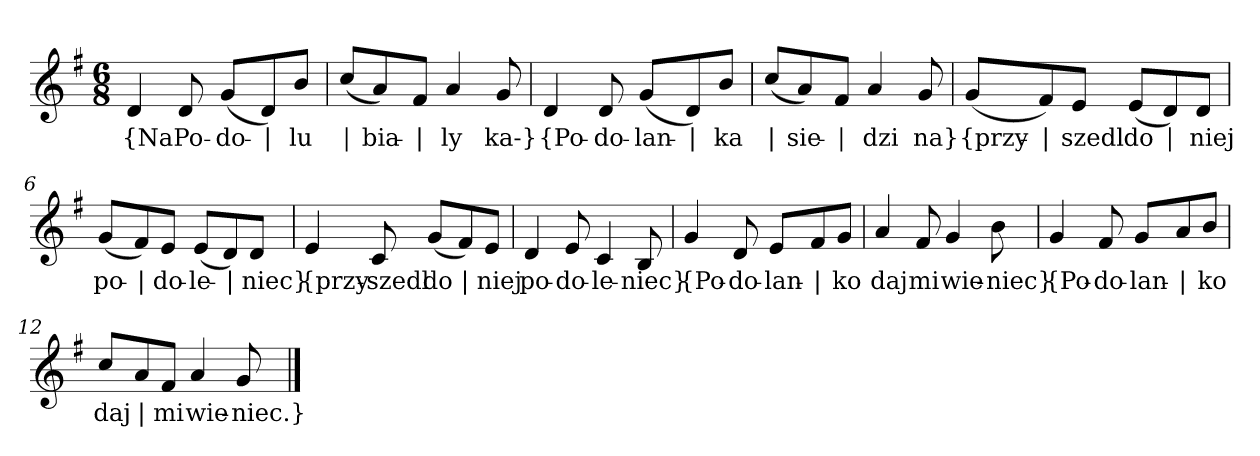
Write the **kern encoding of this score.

**kern	**text
*part1	*part1
*staff1	*staff1
*clefG2	*
*k[f#]	*
*G:	*
*M6/8	*
=	=
4d	{Na
8d	Po-
(8g/L	-do-
8d/)	|
8b/J	-lu
=2	=2
(8cc/L	|
8a/)	bia-
8f#/J	|
4a	-ly
8g	ka-}
=3y	=3y
4d	{Po-
8d	-do-
(8g/L	-lan-
8d/)	|
8b/J	-ka
=4	=4
(8cc/L	|
8a/)	sie-
8f#/J	|
4a	-dzi
8g	na}
=5y	=5y
(8g/L	{przy-
8f#/)	|
8e/J	-szedl
(8e/L	do
8d/)	|
8d/J	niej
=6	=6
(8g/L	po-
8f#/)	|
8e/J	-do-
(8e/L	-le-
8d/)	|
8d/J	-niec}
=7y	=7y
4e	{przy-
8c	-szedl
(8g/L	do
8f#/)	|
8e/J	niej
=8	=8
4d	po-
8e	-do-
4c	-le-
8B	-niec}
=9y	=9y
4g	{Po-
8d	-do-
8e/L	-lan-
8f#/	|
8g/J	-ko
=10	=10
4a	daj
8f#	mi
4g	wie-
8b	-niec}
=11y	=11y
4g	{Po-
8f#	-do-
8g/L	-lan-
8a/	|
8b/J	-ko
=12	=12
8cc/L	daj
8a/	|
8f#/J	mi
4a	wie-
8g	-niec.}
==	==
*-	*-
